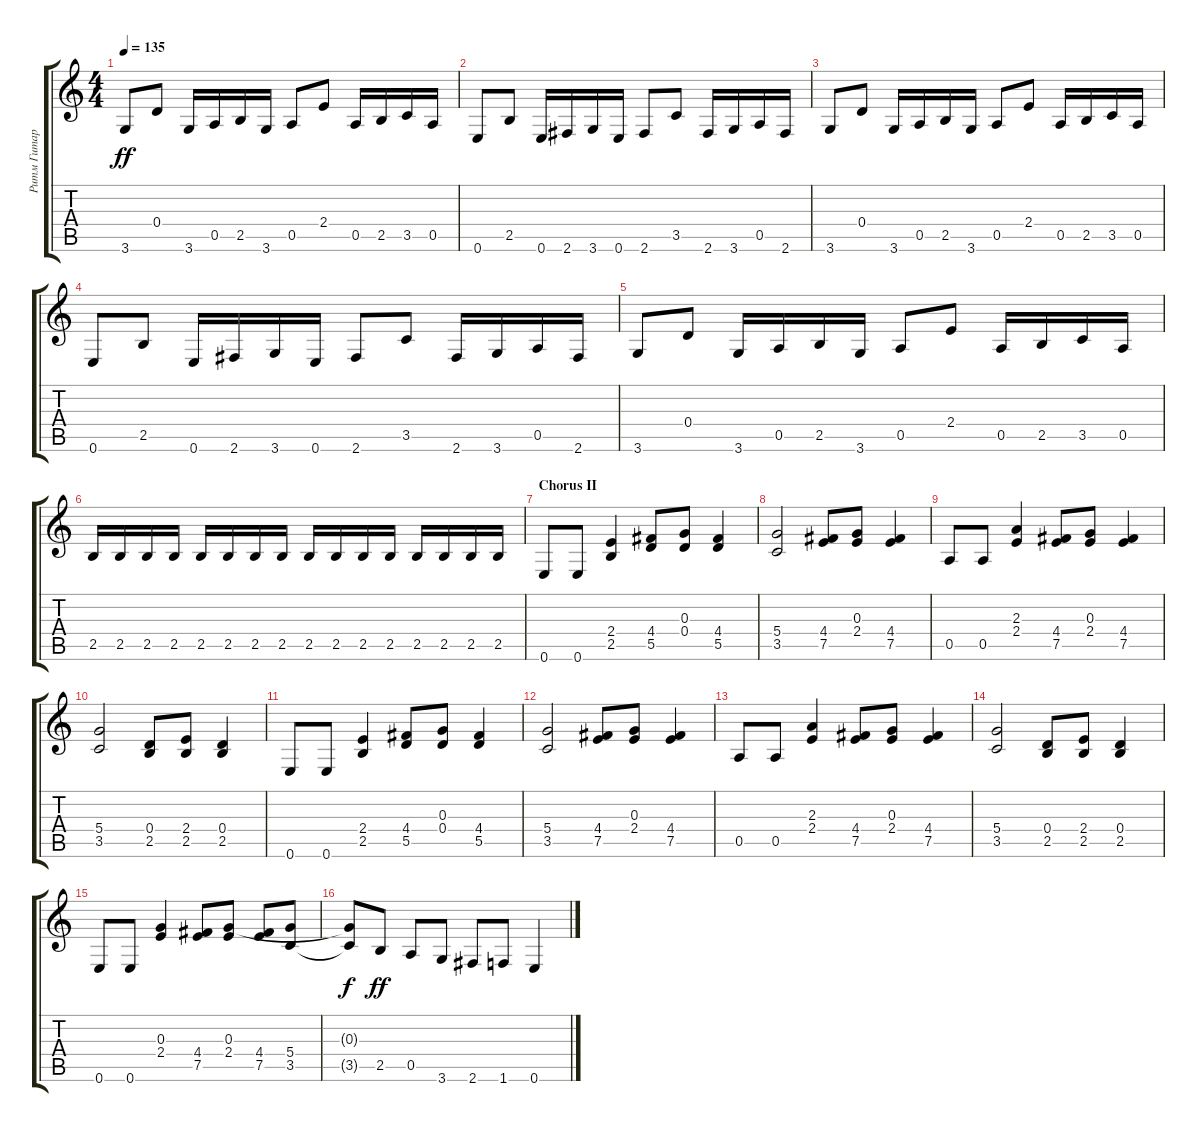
\track ("Ритм Гитара" "Ритм Гитар") {instrument distortionguitar}
\staff {score tabs}
\tuning (E4 B3 G3 D3 A2 E2) {hide}
\ts (4 4)
\tempo 135
\clef g2
\ks c
3.6.8{dy ff} 0.4.8 3.6.16 0.5.16 2.5.16 3.6.16 0.5.8 2.4.8 0.5.16 2.5.16 3.5.16 0.5.16 |
0.6.8 2.5.8 0.6.16 2.6.16 3.6.16 0.6.16 2.6.8 3.5.8 2.6.16 3.6.16 0.5.16 2.6.16 |
3.6.8 0.4.8 3.6.16 0.5.16 2.5.16 3.6.16 0.5.8 2.4.8 0.5.16 2.5.16 3.5.16 0.5.16 |
0.6.8 2.5.8 0.6.16 2.6.16 3.6.16 0.6.16 2.6.8 3.5.8 2.6.16 3.6.16 0.5.16 2.6.16 |
3.6.8 0.4.8 3.6.16 0.5.16 2.5.16 3.6.16 0.5.8 2.4.8 0.5.16 2.5.16 3.5.16 0.5.16 |
2.5.16 2.5.16 2.5.16 2.5.16 2.5.16 2.5.16 2.5.16 2.5.16 2.5.16 2.5.16 2.5.16 2.5.16 2.5.16 2.5.16 2.5.16 2.5.16 |
\section ("" "Chorus II")
0.6.8 0.6.8 (2.4 2.5).4 (4.4 5.5).8 (0.3 0.4).8 (4.4 5.5).4 |
(5.4 3.5).2 (4.4 7.5).8 (0.3 2.4).8 (4.4 7.5).4 |
0.5.8 0.5.8 (2.3 2.4).4 (4.4 7.5).8 (0.3 2.4).8 (4.4 7.5).4 |
(5.4 3.5).2 (0.4 2.5).8 (2.4 2.5).8 (0.4 2.5).4 |
0.6.8 0.6.8 (2.4 2.5).4 (4.4 5.5).8 (0.3 0.4).8 (4.4 5.5).4 |
(5.4 3.5).2 (4.4 7.5).8 (0.3 2.4).8 (4.4 7.5).4 |
0.5.8 0.5.8 (2.3 2.4).4 (4.4 7.5).8 (0.3 2.4).8 (4.4 7.5).4 |
(5.4 3.5).2 (0.4 2.5).8 (2.4 2.5).8 (0.4 2.5).4 |
0.6.8 0.6.8 (0.3 2.4).4 (4.4 7.5).8 (0.3 2.4).8 (4.4 7.5).8 (5.4 3.5).8 |
(0.3{t} 3.5{t}).8{dy f} 2.5.8{dy ff} 0.5.8 3.6.8 2.6.8 1.6.8 0.6.4
